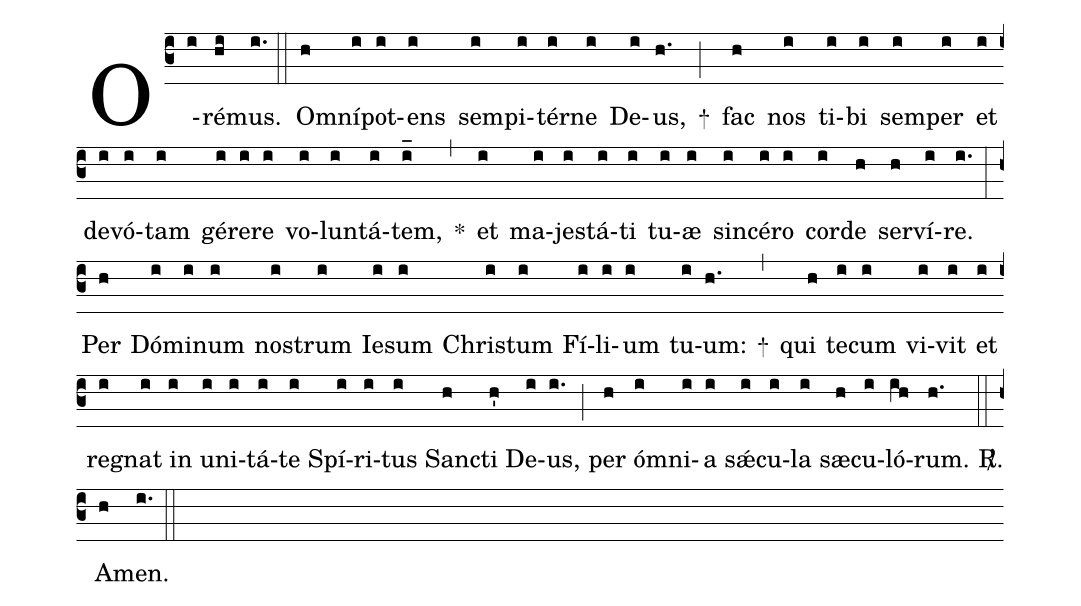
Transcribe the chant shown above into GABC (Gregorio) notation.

%%
(c3)
O(i)ré(hi)mus.(i.) (::)

Om(h)ní(i)pot(i)ens(i) sem(i)pi(i)tér(i)ne(i) De(i)us,(h.) +(;)
fac(h) nos(i) ti(i)bi(i) sem(i)per(i) et(i) de(i)vó(i)tam(i) gé(i)re(i)re(i) vo(i)lun(i)tá(i)tem,(i_) *(,)
et(i) ma(i)jes(i)tá(i)ti(i) tu(i)æ(i) sin(i)cé(i)ro(i) cor(i)de(h) ser(h)ví(i)re.(i.) (:)

Per(h) Dó(i)mi(i)num(i) nos(i)trum(i) Ie(i)sum(i) Chris(i)tum(i) Fí(i)li(i)um(i) tu(i)um:(h.) +(,)
qui(h) te(i)cum(i) vi(i)vit(i) et(i) reg(i)nat(i) in(i) u(i)ni(i)tá(i)te(i) Spí(i)ri(i)tus(i) San(h)cti(h') De(i)us,(i.) (;)
per(h) óm(i)ni(i)a(i) sǽ(i)cu(i)la(i) sæ(h)cu(i)ló(ih)rum.(h.) <sp>R/</sp>.(::)
A(h)men.(i.) (::)
